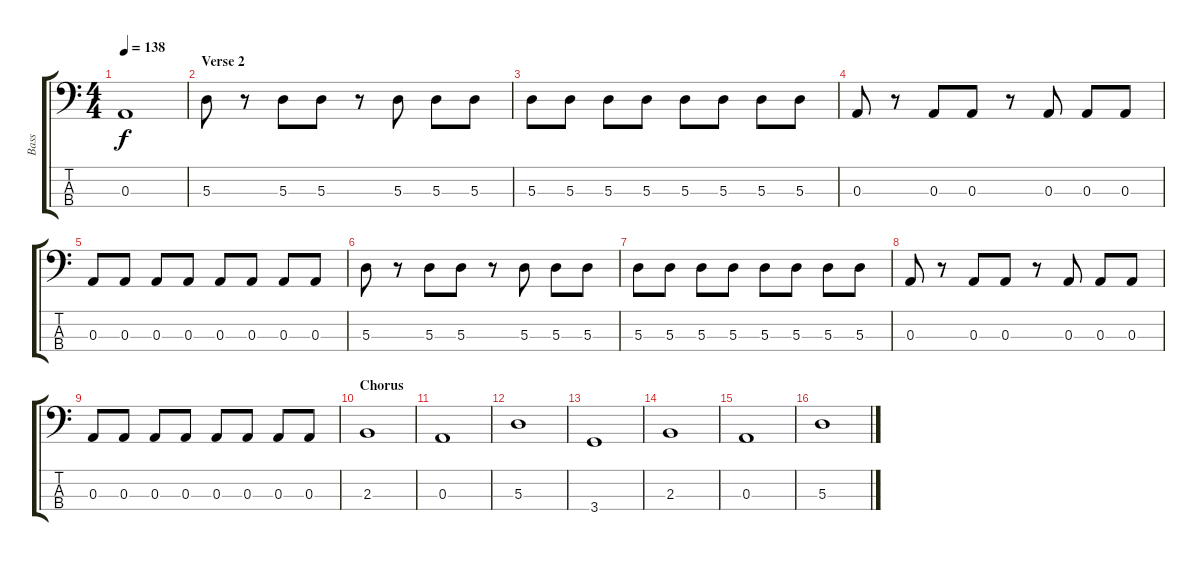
\track ("Bass" "Bass") {instrument electricbassfinger}
\staff {score tabs}
\tuning (G2 D2 A1 E1) {hide}
\ts (4 4)
\tempo 138
\clef f4
\ks c
0.3{t}.1{dy f} |
\section ("" "Verse 2")
5.3.8 r.8 5.3.8 5.3.8 r.8 5.3.8 5.3.8 5.3.8 |
5.3.8 5.3.8 5.3.8 5.3.8 5.3.8 5.3.8 5.3.8 5.3.8 |
0.3.8 r.8 0.3.8 0.3.8 r.8 0.3.8 0.3.8 0.3.8 |
0.3.8 0.3.8 0.3.8 0.3.8 0.3.8 0.3.8 0.3.8 0.3.8 |
5.3.8 r.8 5.3.8 5.3.8 r.8 5.3.8 5.3.8 5.3.8 |
5.3.8 5.3.8 5.3.8 5.3.8 5.3.8 5.3.8 5.3.8 5.3.8 |
0.3.8 r.8 0.3.8 0.3.8 r.8 0.3.8 0.3.8 0.3.8 |
0.3.8 0.3.8 0.3.8 0.3.8 0.3.8 0.3.8 0.3.8 0.3.8 |
\section ("" "Chorus")
2.3.1 |
0.3.1 |
5.3.1 |
3.4.1 |
2.3.1 |
0.3.1 |
5.3.1
